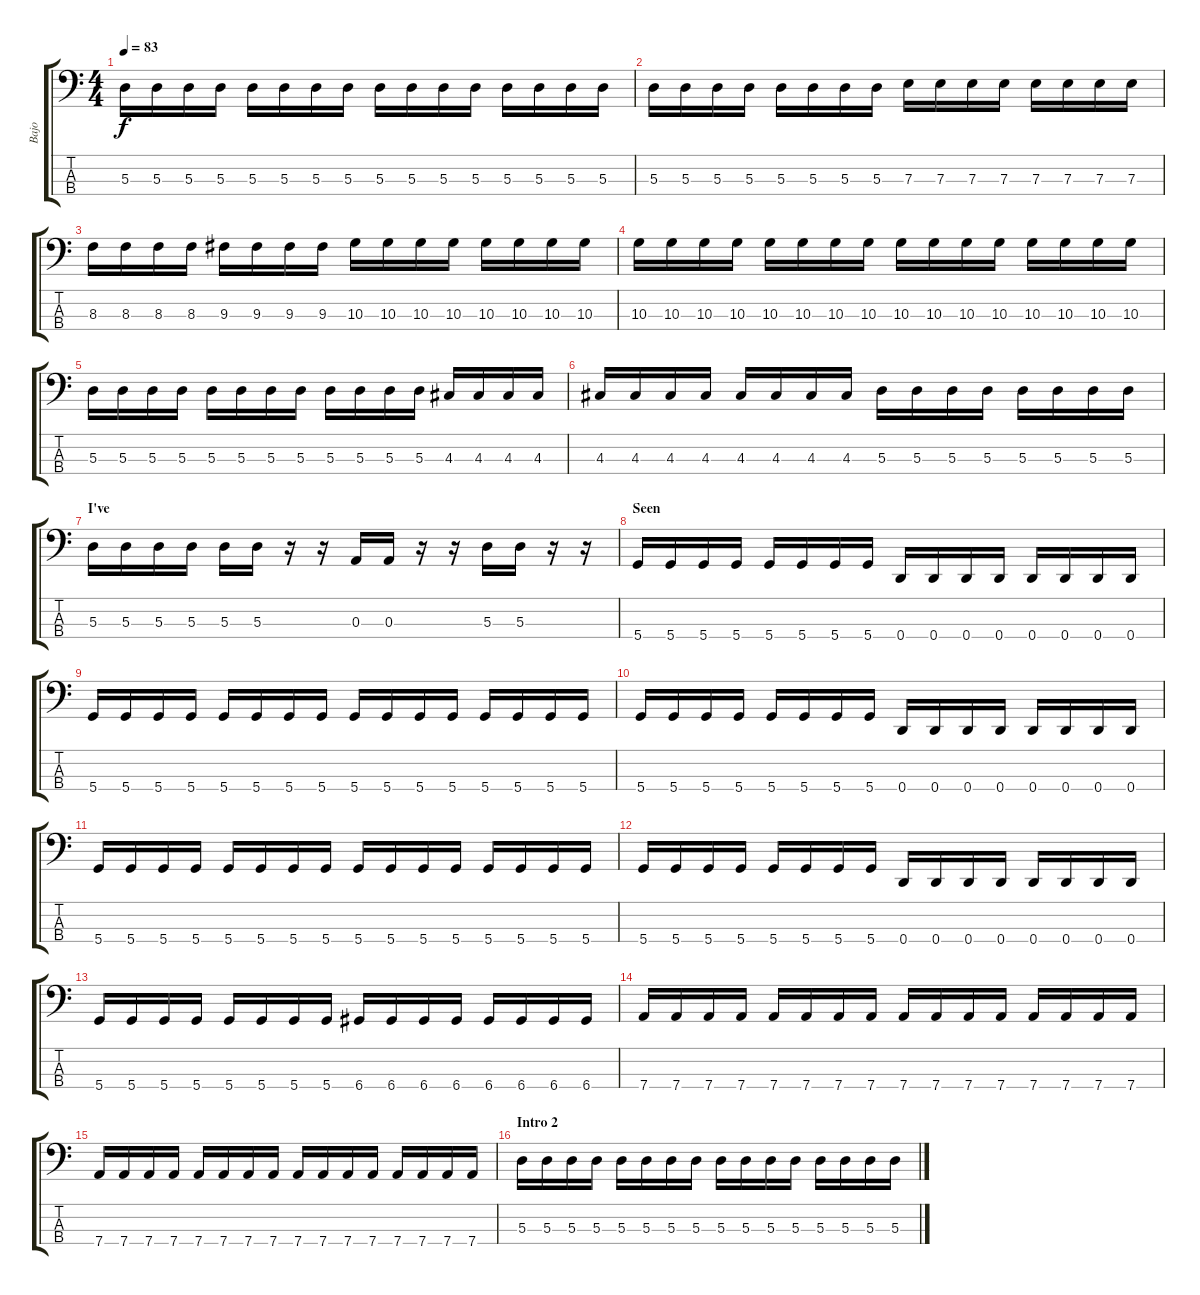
\track ("Bajo" "Bajo") {instrument acousticguitarnylon}
\staff {score tabs}
\tuning (G2 D2 A1 D1) {hide}
\ts (4 4)
\tempo 83
\clef f4
\ks c
5.3.16{dy f} 5.3.16 5.3.16 5.3.16 5.3.16 5.3.16 5.3.16 5.3.16 5.3.16 5.3.16 5.3.16 5.3.16 5.3.16 5.3.16 5.3.16 5.3.16 |
5.3.16 5.3.16 5.3.16 5.3.16 5.3.16 5.3.16 5.3.16 5.3.16 7.3.16 7.3.16 7.3.16 7.3.16 7.3.16 7.3.16 7.3.16 7.3.16 |
8.3.16 8.3.16 8.3.16 8.3.16 9.3.16 9.3.16 9.3.16 9.3.16 10.3.16 10.3.16 10.3.16 10.3.16 10.3.16 10.3.16 10.3.16 10.3.16 |
10.3.16 10.3.16 10.3.16 10.3.16 10.3.16 10.3.16 10.3.16 10.3.16 10.3.16 10.3.16 10.3.16 10.3.16 10.3.16 10.3.16 10.3.16 10.3.16 |
5.3.16 5.3.16 5.3.16 5.3.16 5.3.16 5.3.16 5.3.16 5.3.16 5.3.16 5.3.16 5.3.16 5.3.16 4.3.16 4.3.16 4.3.16 4.3.16 |
4.3.16 4.3.16 4.3.16 4.3.16 4.3.16 4.3.16 4.3.16 4.3.16 5.3.16 5.3.16 5.3.16 5.3.16 5.3.16 5.3.16 5.3.16 5.3.16 |
\section ("" "I've")
5.3.16 5.3.16 5.3.16 5.3.16 5.3.16 5.3.16 r.16 r.16 0.3.16 0.3.16 r.16 r.16 5.3.16 5.3.16 r.16 r.16 |
\section ("" "Seen")
5.4.16 5.4.16 5.4.16 5.4.16 5.4.16 5.4.16 5.4.16 5.4.16 0.4.16 0.4.16 0.4.16 0.4.16 0.4.16 0.4.16 0.4.16 0.4.16 |
5.4.16 5.4.16 5.4.16 5.4.16 5.4.16 5.4.16 5.4.16 5.4.16 5.4.16 5.4.16 5.4.16 5.4.16 5.4.16 5.4.16 5.4.16 5.4.16 |
5.4.16 5.4.16 5.4.16 5.4.16 5.4.16 5.4.16 5.4.16 5.4.16 0.4.16 0.4.16 0.4.16 0.4.16 0.4.16 0.4.16 0.4.16 0.4.16 |
5.4.16 5.4.16 5.4.16 5.4.16 5.4.16 5.4.16 5.4.16 5.4.16 5.4.16 5.4.16 5.4.16 5.4.16 5.4.16 5.4.16 5.4.16 5.4.16 |
5.4.16 5.4.16 5.4.16 5.4.16 5.4.16 5.4.16 5.4.16 5.4.16 0.4.16 0.4.16 0.4.16 0.4.16 0.4.16 0.4.16 0.4.16 0.4.16 |
5.4.16 5.4.16 5.4.16 5.4.16 5.4.16 5.4.16 5.4.16 5.4.16 6.4.16 6.4.16 6.4.16 6.4.16 6.4.16 6.4.16 6.4.16 6.4.16 |
7.4.16 7.4.16 7.4.16 7.4.16 7.4.16 7.4.16 7.4.16 7.4.16 7.4.16 7.4.16 7.4.16 7.4.16 7.4.16 7.4.16 7.4.16 7.4.16 |
7.4.16 7.4.16 7.4.16 7.4.16 7.4.16 7.4.16 7.4.16 7.4.16 7.4.16 7.4.16 7.4.16 7.4.16 7.4.16 7.4.16 7.4.16 7.4.16 |
\section ("" "Intro 2")
5.3.16 5.3.16 5.3.16 5.3.16 5.3.16 5.3.16 5.3.16 5.3.16 5.3.16 5.3.16 5.3.16 5.3.16 5.3.16 5.3.16 5.3.16 5.3.16
